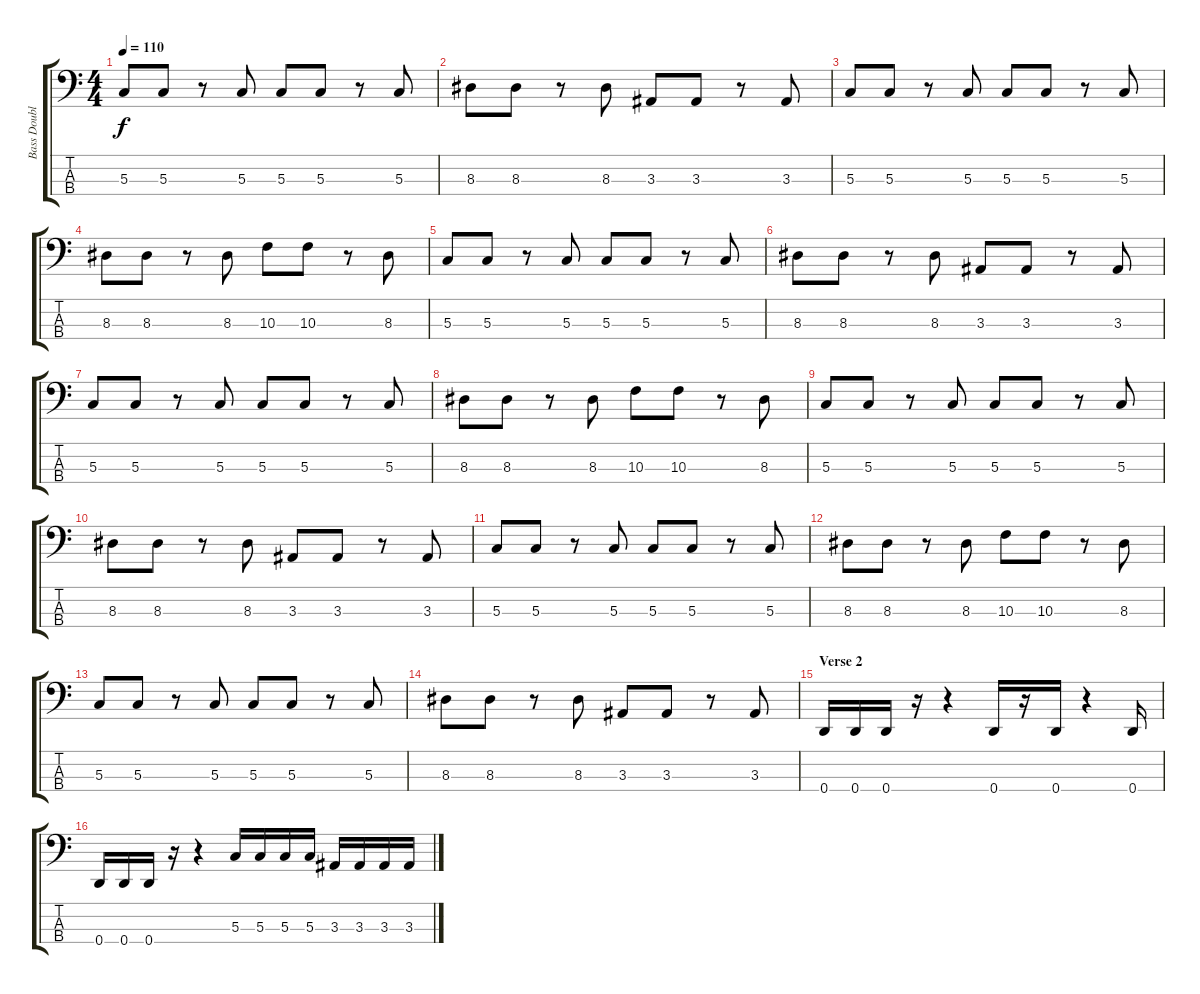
\track ("Bass Double" "Bass Doubl") {instrument slapbass2}
\staff {score tabs}
\tuning (F2 C2 G1 D1) {hide}
\ts (4 4)
\tempo 110
\clef f4
\ks c
5.3.8{dy f} 5.3.8 r.8 5.3.8 5.3.8 5.3.8 r.8 5.3.8 |
8.3.8 8.3.8 r.8 8.3.8 3.3.8 3.3.8 r.8 3.3.8 |
5.3.8 5.3.8 r.8 5.3.8 5.3.8 5.3.8 r.8 5.3.8 |
8.3.8 8.3.8 r.8 8.3.8 10.3.8 10.3.8 r.8 8.3.8 |
5.3.8 5.3.8 r.8 5.3.8 5.3.8 5.3.8 r.8 5.3.8 |
8.3.8 8.3.8 r.8 8.3.8 3.3.8 3.3.8 r.8 3.3.8 |
5.3.8 5.3.8 r.8 5.3.8 5.3.8 5.3.8 r.8 5.3.8 |
8.3.8 8.3.8 r.8 8.3.8 10.3.8 10.3.8 r.8 8.3.8 |
5.3.8 5.3.8 r.8 5.3.8 5.3.8 5.3.8 r.8 5.3.8 |
8.3.8 8.3.8 r.8 8.3.8 3.3.8 3.3.8 r.8 3.3.8 |
5.3.8 5.3.8 r.8 5.3.8 5.3.8 5.3.8 r.8 5.3.8 |
8.3.8 8.3.8 r.8 8.3.8 10.3.8 10.3.8 r.8 8.3.8 |
5.3.8 5.3.8 r.8 5.3.8 5.3.8 5.3.8 r.8 5.3.8 |
8.3.8 8.3.8 r.8 8.3.8 3.3.8 3.3.8 r.8 3.3.8 |
\section ("" "Verse 2")
0.4.16 0.4.16 0.4.16 r.16 r.4 0.4.16 r.16 0.4.16 r.4 0.4.16 |
0.4.16 0.4.16 0.4.16 r.16 r.4 5.3.16 5.3.16 5.3.16 5.3.16 3.3.16 3.3.16 3.3.16 3.3.16
